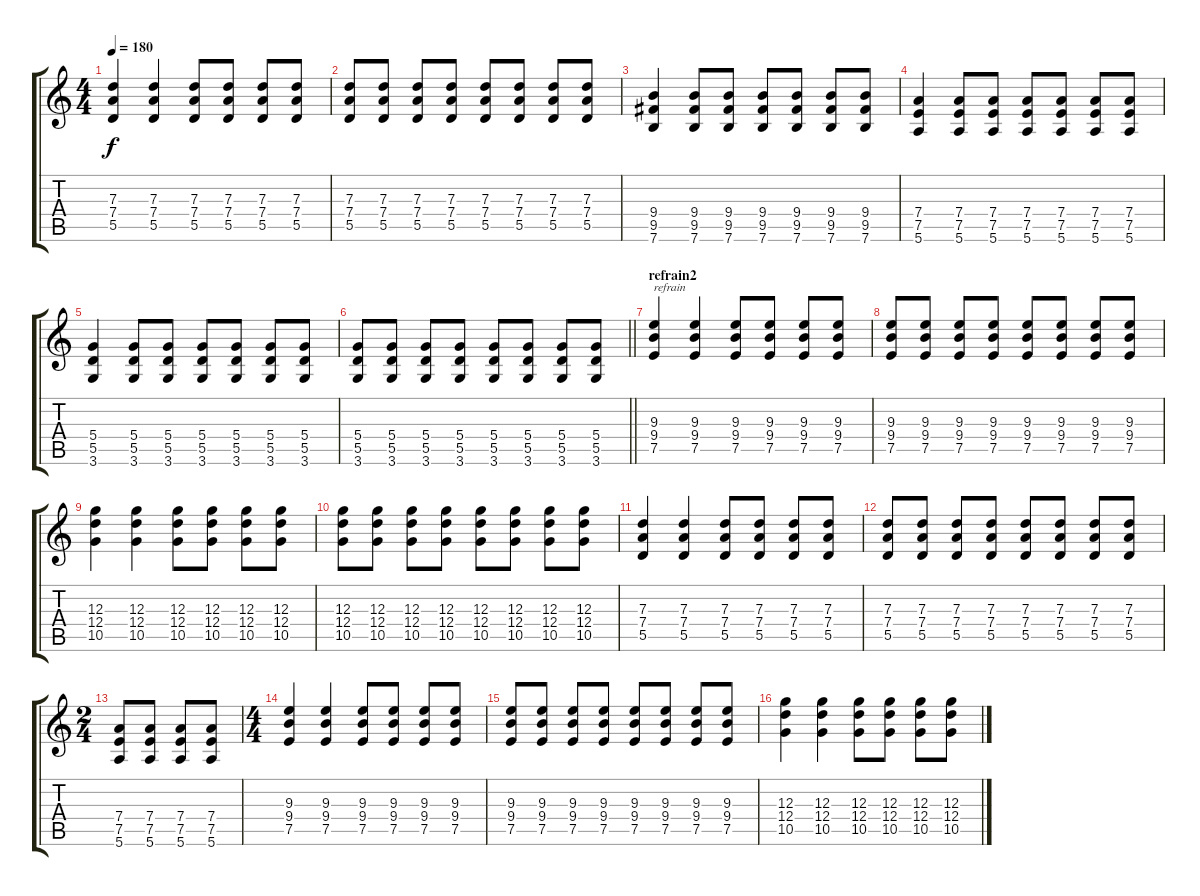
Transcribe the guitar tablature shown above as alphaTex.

\track "" {instrument overdrivenguitar}
\staff {score tabs}
\tuning (E4 B3 G3 D3 A2 E2) {hide}
\ts (4 4)
\tempo 180
\clef g2
\ks c
(7.3 7.4 5.5).4{dy f} (7.3 7.4 5.5).4 (7.3 7.4 5.5).8 (7.3 7.4 5.5).8 (7.3 7.4 5.5).8 (7.3 7.4 5.5).8 |
(7.3 7.4 5.5).8 (7.3 7.4 5.5).8 (7.3 7.4 5.5).8 (7.3 7.4 5.5).8 (7.3 7.4 5.5).8 (7.3 7.4 5.5).8 (7.3 7.4 5.5).8 (7.3 7.4 5.5).8 |
(9.4 9.5 7.6).4 (9.4 9.5 7.6).8 (9.4 9.5 7.6).8 (9.4 9.5 7.6).8 (9.4 9.5 7.6).8 (9.4 9.5 7.6).8 (9.4 9.5 7.6).8 |
(7.4 7.5 5.6).4 (7.4 7.5 5.6).8 (7.4 7.5 5.6).8 (7.4 7.5 5.6).8 (7.4 7.5 5.6).8 (7.4 7.5 5.6).8 (7.4 7.5 5.6).8 |
(5.4 5.5 3.6).4 (5.4 5.5 3.6).8 (5.4 5.5 3.6).8 (5.4 5.5 3.6).8 (5.4 5.5 3.6).8 (5.4 5.5 3.6).8 (5.4 5.5 3.6).8 |
\barLineRight lightlight
(5.4 5.5 3.6).8 (5.4 5.5 3.6).8 (5.4 5.5 3.6).8 (5.4 5.5 3.6).8 (5.4 5.5 3.6).8 (5.4 5.5 3.6).8 (5.4 5.5 3.6).8 (5.4 5.5 3.6).8 |
\section ("" "refrain2")
(9.3 9.4 7.5).4{txt "refrain"} (9.3 9.4 7.5).4 (9.3 9.4 7.5).8 (9.3 9.4 7.5).8 (9.3 9.4 7.5).8 (9.3 9.4 7.5).8 |
(9.3 9.4 7.5).8 (9.3 9.4 7.5).8 (9.3 9.4 7.5).8 (9.3 9.4 7.5).8 (9.3 9.4 7.5).8 (9.3 9.4 7.5).8 (9.3 9.4 7.5).8 (9.3 9.4 7.5).8 |
(12.3 12.4 10.5).4 (12.3 12.4 10.5).4 (12.3 12.4 10.5).8 (12.3 12.4 10.5).8 (12.3 12.4 10.5).8 (12.3 12.4 10.5).8 |
(12.3 12.4 10.5).8 (12.3 12.4 10.5).8 (12.3 12.4 10.5).8 (12.3 12.4 10.5).8 (12.3 12.4 10.5).8 (12.3 12.4 10.5).8 (12.3 12.4 10.5).8 (12.3 12.4 10.5).8 |
(7.3 7.4 5.5).4 (7.3 7.4 5.5).4 (7.3 7.4 5.5).8 (7.3 7.4 5.5).8 (7.3 7.4 5.5).8 (7.3 7.4 5.5).8 |
(7.3 7.4 5.5).8 (7.3 7.4 5.5).8 (7.3 7.4 5.5).8 (7.3 7.4 5.5).8 (7.3 7.4 5.5).8 (7.3 7.4 5.5).8 (7.3 7.4 5.5).8 (7.3 7.4 5.5).8 |
\ts (2 4)
(7.4 7.5 5.6).8 (7.4 7.5 5.6).8 (7.4 7.5 5.6).8 (7.4 7.5 5.6).8 |
\ts (4 4)
(9.3 9.4 7.5).4 (9.3 9.4 7.5).4 (9.3 9.4 7.5).8 (9.3 9.4 7.5).8 (9.3 9.4 7.5).8 (9.3 9.4 7.5).8 |
(9.3 9.4 7.5).8 (9.3 9.4 7.5).8 (9.3 9.4 7.5).8 (9.3 9.4 7.5).8 (9.3 9.4 7.5).8 (9.3 9.4 7.5).8 (9.3 9.4 7.5).8 (9.3 9.4 7.5).8 |
(12.3 12.4 10.5).4 (12.3 12.4 10.5).4 (12.3 12.4 10.5).8 (12.3 12.4 10.5).8 (12.3 12.4 10.5).8 (12.3 12.4 10.5).8
